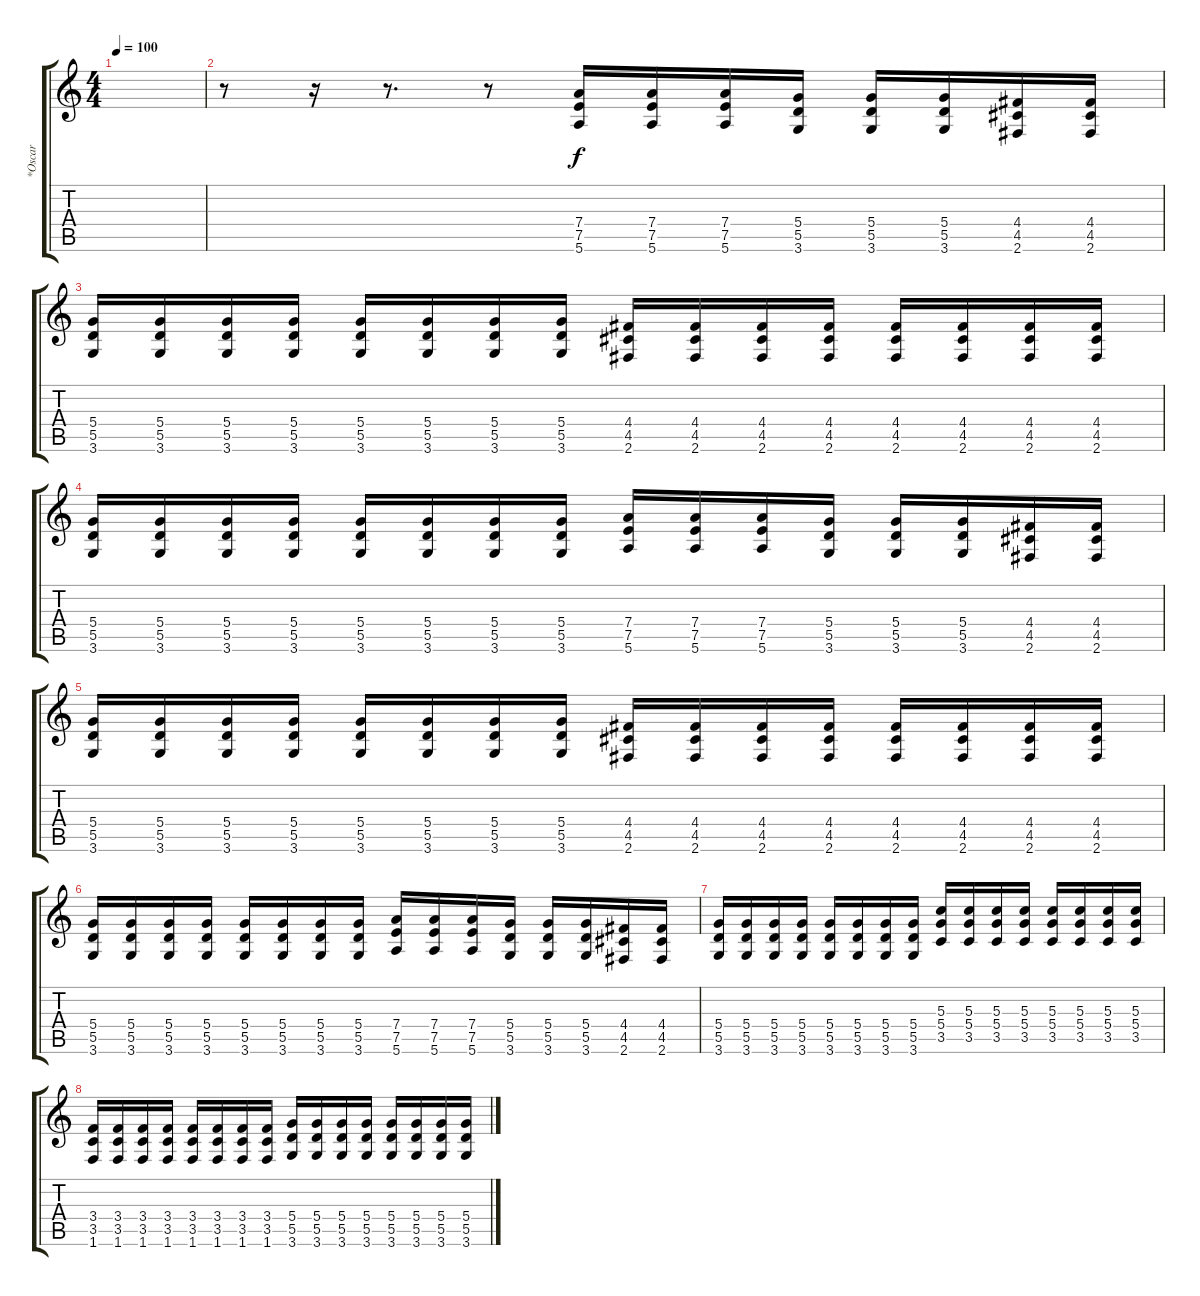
\track ("*Oscar" "*Oscar") {instrument distortionguitar}
\staff {score tabs}
\tuning (E4 B3 G3 D3 A2 E2) {hide}
\ts (4 4)
\tempo 100
\clef g2
\ks c
|
r.8 r.16 r.8{d} r.8 (7.4 7.5 5.6).16 (7.4 7.5 5.6).16 (7.4 7.5 5.6).16 (5.4 5.5 3.6).16 (5.4 5.5 3.6).16 (5.4 5.5 3.6).16 (4.4 4.5 2.6).16 (4.4 4.5 2.6).16 |
(5.4 5.5 3.6).16 (5.4 5.5 3.6).16 (5.4 5.5 3.6).16 (5.4 5.5 3.6).16 (5.4 5.5 3.6).16 (5.4 5.5 3.6).16 (5.4 5.5 3.6).16 (5.4 5.5 3.6).16 (4.4 4.5 2.6).16 (4.4 4.5 2.6).16 (4.4 4.5 2.6).16 (4.4 4.5 2.6).16 (4.4 4.5 2.6).16 (4.4 4.5 2.6).16 (4.4 4.5 2.6).16 (4.4 4.5 2.6).16 |
(5.4 5.5 3.6).16 (5.4 5.5 3.6).16 (5.4 5.5 3.6).16 (5.4 5.5 3.6).16 (5.4 5.5 3.6).16 (5.4 5.5 3.6).16 (5.4 5.5 3.6).16 (5.4 5.5 3.6).16 (7.4 7.5 5.6).16 (7.4 7.5 5.6).16 (7.4 7.5 5.6).16 (5.4 5.5 3.6).16 (5.4 5.5 3.6).16 (5.4 5.5 3.6).16 (4.4 4.5 2.6).16 (4.4 4.5 2.6).16 |
(5.4 5.5 3.6).16 (5.4 5.5 3.6).16 (5.4 5.5 3.6).16 (5.4 5.5 3.6).16 (5.4 5.5 3.6).16 (5.4 5.5 3.6).16 (5.4 5.5 3.6).16 (5.4 5.5 3.6).16 (4.4 4.5 2.6).16 (4.4 4.5 2.6).16 (4.4 4.5 2.6).16 (4.4 4.5 2.6).16 (4.4 4.5 2.6).16 (4.4 4.5 2.6).16 (4.4 4.5 2.6).16 (4.4 4.5 2.6).16 |
(5.4 5.5 3.6).16 (5.4 5.5 3.6).16 (5.4 5.5 3.6).16 (5.4 5.5 3.6).16 (5.4 5.5 3.6).16 (5.4 5.5 3.6).16 (5.4 5.5 3.6).16 (5.4 5.5 3.6).16 (7.4 7.5 5.6).16 (7.4 7.5 5.6).16 (7.4 7.5 5.6).16 (5.4 5.5 3.6).16 (5.4 5.5 3.6).16 (5.4 5.5 3.6).16 (4.4 4.5 2.6).16 (4.4 4.5 2.6).16 |
(5.4 5.5 3.6).16 (5.4 5.5 3.6).16 (5.4 5.5 3.6).16 (5.4 5.5 3.6).16 (5.4 5.5 3.6).16 (5.4 5.5 3.6).16 (5.4 5.5 3.6).16 (5.4 5.5 3.6).16 (5.3 5.4 3.5).16 (5.3 5.4 3.5).16 (5.3 5.4 3.5).16 (5.3 5.4 3.5).16 (5.3 5.4 3.5).16 (5.3 5.4 3.5).16 (5.3 5.4 3.5).16 (5.3 5.4 3.5).16 |
(3.4 3.5 1.6).16 (3.4 3.5 1.6).16 (3.4 3.5 1.6).16 (3.4 3.5 1.6).16 (3.4 3.5 1.6).16 (3.4 3.5 1.6).16 (3.4 3.5 1.6).16 (3.4 3.5 1.6).16 (5.4 5.5 3.6).16 (5.4 5.5 3.6).16 (5.4 5.5 3.6).16 (5.4 5.5 3.6).16 (5.4 5.5 3.6).16 (5.4 5.5 3.6).16 (5.4 5.5 3.6).16 (5.4 5.5 3.6).16
